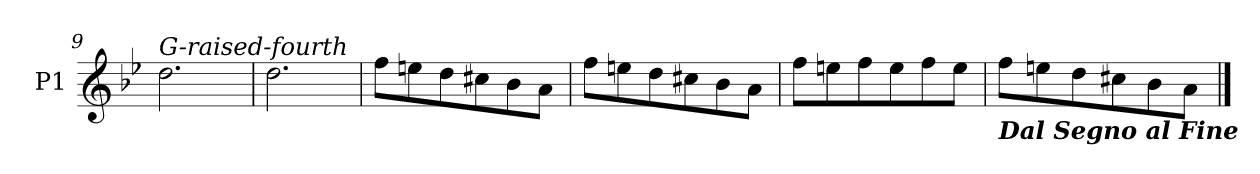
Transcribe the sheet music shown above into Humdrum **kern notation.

**kern
*part1
*staff1
*I"P1
*clefG2
*k[b-e-]
=9
!LO:TX:a:i:t=G-raised-fourth
2.dd
=10
2.dd
=11
8ffL
8een
8dd
8cc#X
8b-
8aJ
=12
8ffL
8een
8dd
8cc#X
8b-
8aJ
=13
8ffL
8een
8ff
8ee
8ff
8eeJ
=14
!LO:TX:b:Bi:t=Dal Segno al Fine
8ffL
8een
8dd
8cc#X
8b-
8aJ
==
*-
